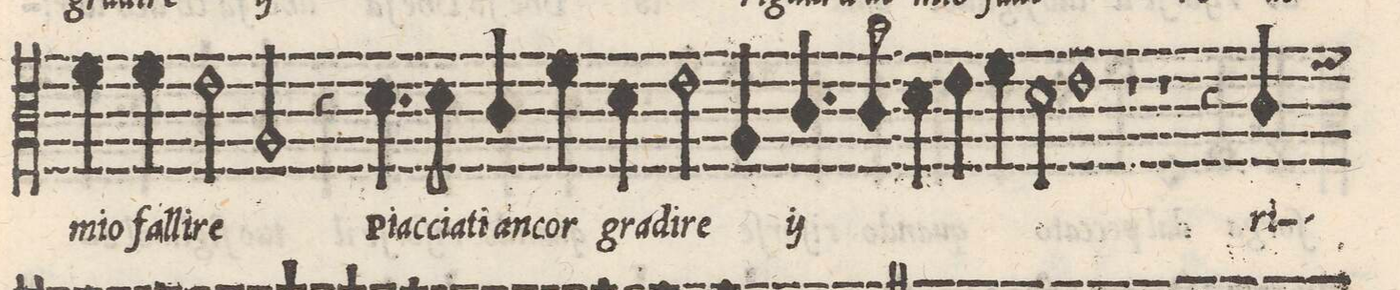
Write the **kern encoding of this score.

**kern	**text
*I"TENORE	*
*clefC3	*
*k[]	*
*met(C|)	*
*M2/1	*
4f\	mio
4f\	fal-
=25-	=25-
2e\	-li-
2A/	-re
4r	.
4.d\	Piac-
8d\	-cia-
4c/	-ti an-
=26-	=26-
4f\	-cor
4d\	gra-
2e\	-di-
4A/	-re
*	*ij
4.c/	Piac-
8c/	-cia-
4d\	-ti an-
=27-	=27-
4e\	-cor
4f\	gra-
2d\	-di-
1e	-re
*	*Xij
=28-	=28-
1r	.
1r	.
=29-	=29-
4r	.
4c/	ri-
*-	*-
